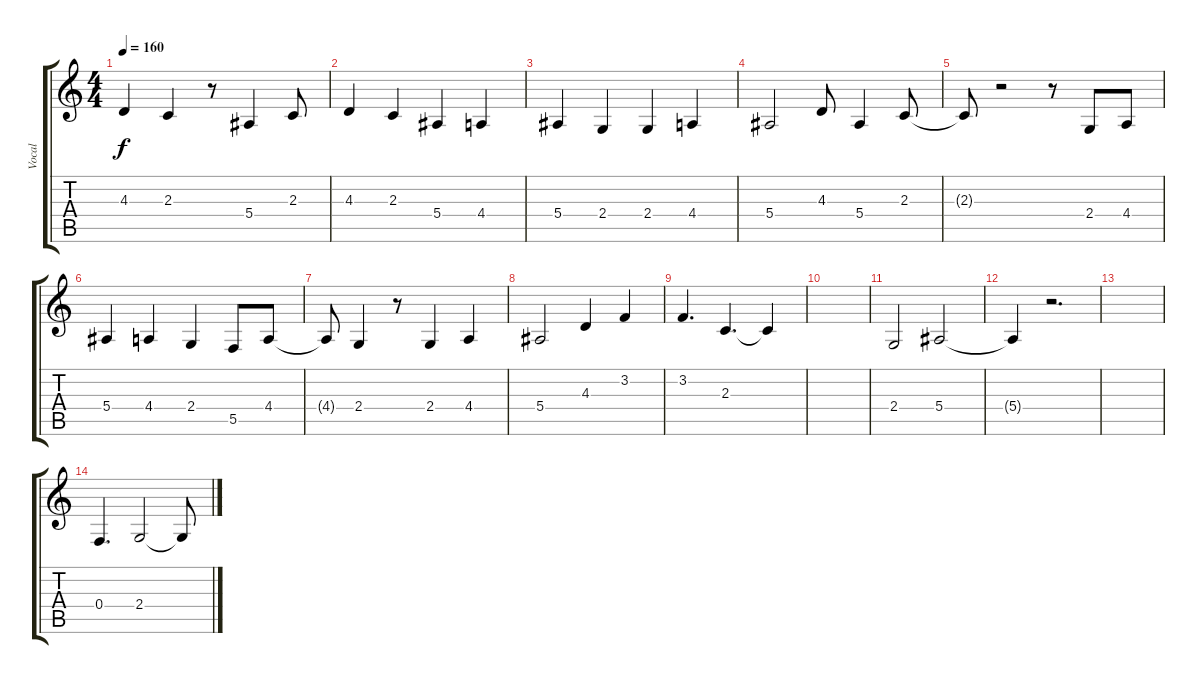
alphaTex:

\track ("Vocal" "Vocal") {instrument harmonica}
\staff {score tabs}
\tuning (G4 D4 Bb3 F3 C3 G2) {hide}
\ts (4 4)
\tempo 160
\clef g2
\ks c
4.3.4{dy f} 2.3.4 r.8 5.4.4 2.3.8 |
4.3.4 2.3.4 5.4.4 4.4.4 |
5.4.4 2.4.4 2.4.4 4.4.4 |
5.4.2 4.3.8 5.4.4 2.3.8 |
2.3{t}.8 r.2 r.8 2.4.8 4.4.8 |
5.4.4 4.4.4 2.4.4 5.5.8 4.4.8 |
4.4{t}.8 2.4.4 r.8 2.4.4 4.4.4 |
5.4.2 4.3.4 3.2.4 |
3.2.4{d} 2.3.4{d} 2.3{t}.4 |
|
2.4.2 5.4.2 |
5.4{t}.4 r.2{d} |
|
0.4.4{d} 2.4.2 2.4{t}.8
